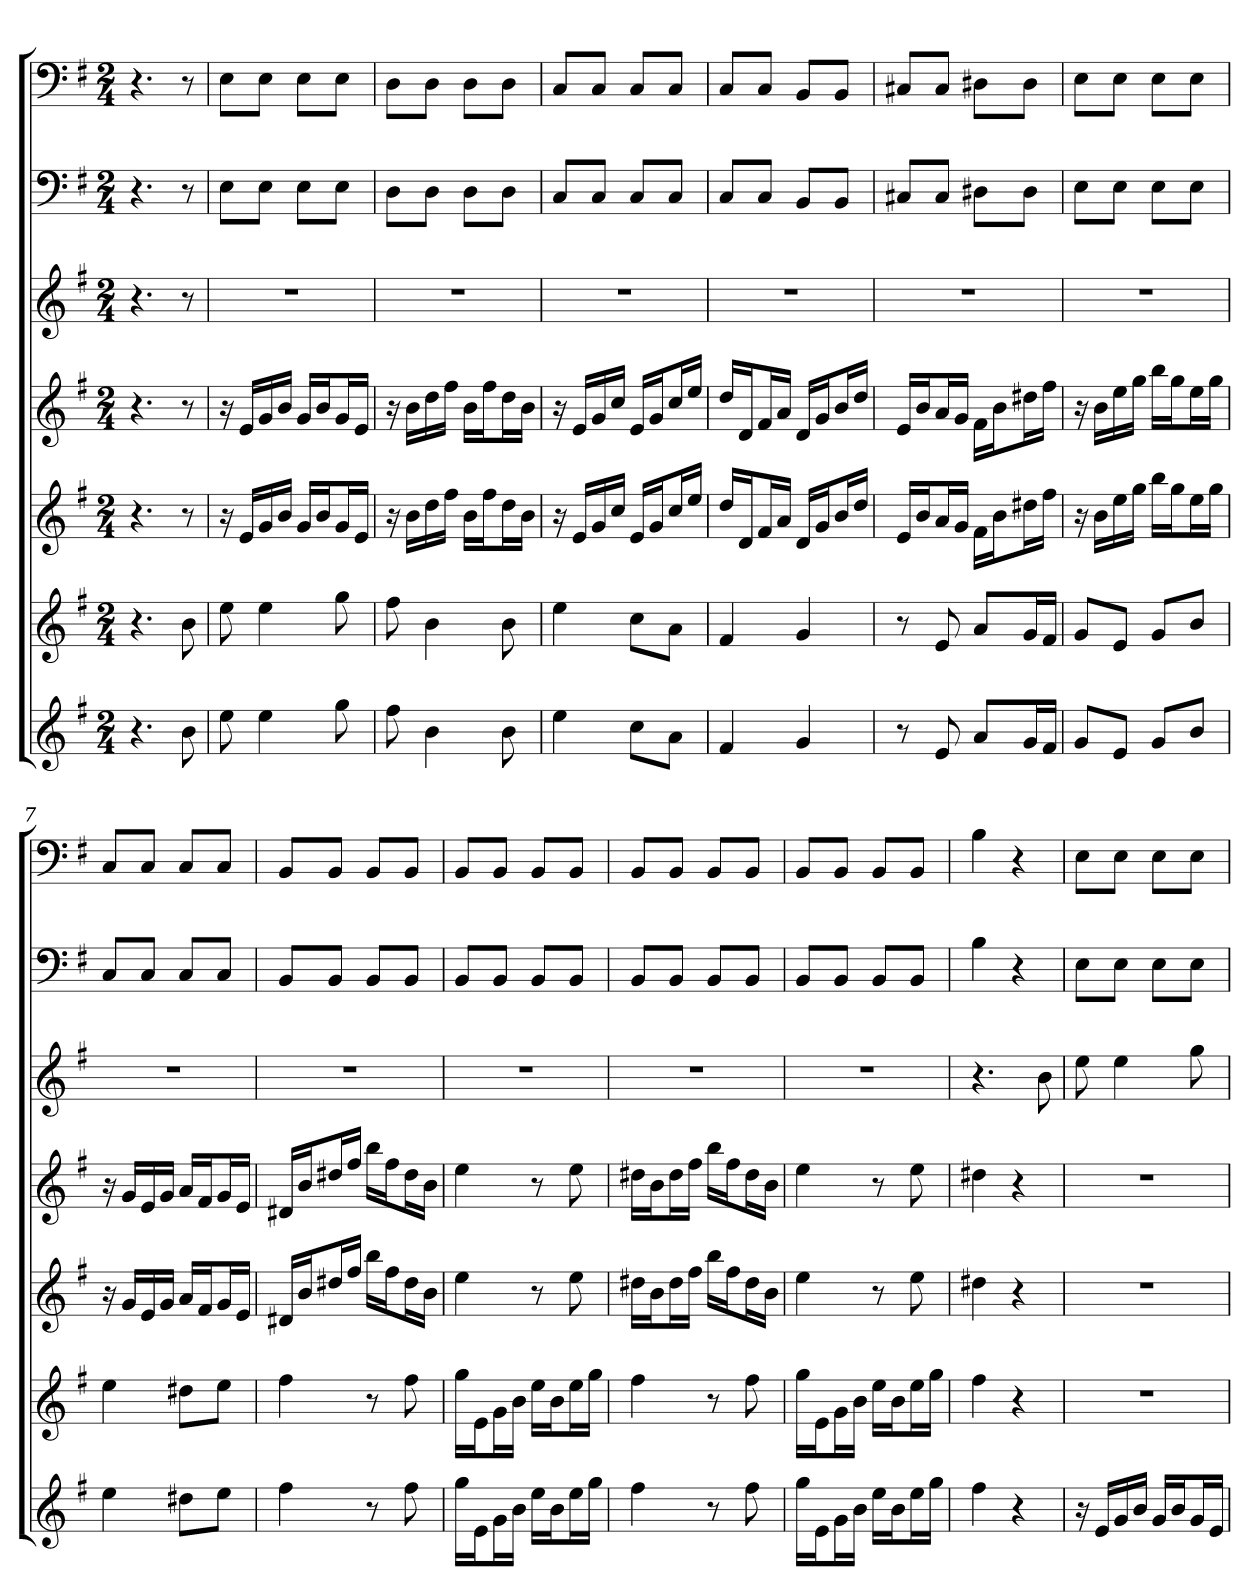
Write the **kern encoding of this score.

**kern	**kern	**kern	**kern	**kern	**kern	**kern
*part7	*part6	*part5	*part4	*part3	*part2	*part1
*staff7	*staff6	*staff5	*staff4	*staff3	*staff2	*staff1
*	*	*	*	*	*clefF4	*clefF4
*k[f#]	*k[f#]	*k[f#]	*k[f#]	*k[f#]	*k[f#]	*k[f#]
*e:	*e:	*e:	*e:	*e:	*e:	*e:
*M2/4	*M2/4	*M2/4	*M2/4	*M2/4	*M2/4	*M2/4
=	=	=	=	=	=	=
4.r	4.r	4.r	4.r	4.r	4.r	4.r
8b	8b	8r	8r	8r	8r	8r
=1	=1	=1	=1	=1	=1	=1
8ee	8ee	16r	16r	2r	8E\L	8E\L
.	.	16eLL	16eLL	.	.	.
4ee	4ee	16g	16g	.	8E\J	8E\J
.	.	16bJJ	16bJJ	.	.	.
.	.	16gLL	16gLL	.	8E\L	8E\L
.	.	16bJ	16bJ	.	.	.
8gg	8gg	16gL	16gL	.	8E\J	8E\J
.	.	16eJJ	16eJJ	.	.	.
=2	=2	=2	=2	=2	=2	=2
8ff#	8ff#	16r	16r	2r	8D\L	8D\L
.	.	16bLL	16bLL	.	.	.
4b	4b	16dd	16dd	.	8D\J	8D\J
.	.	16ff#JJ	16ff#JJ	.	.	.
.	.	16bLL	16bLL	.	8D\L	8D\L
.	.	16ff#J	16ff#J	.	.	.
8b	8b	16ddL	16ddL	.	8D\J	8D\J
.	.	16bJJ	16bJJ	.	.	.
=3	=3	=3	=3	=3	=3	=3
4ee	4ee	16r	16r	2r	8C/L	8C/L
.	.	16eLL	16eLL	.	.	.
.	.	16g	16g	.	8C/J	8C/J
.	.	16ccJJ	16ccJJ	.	.	.
8ccL	8ccL	16eLL	16eLL	.	8C/L	8C/L
.	.	16gJ	16gJ	.	.	.
8aJ	8aJ	16ccL	16ccL	.	8C/J	8C/J
.	.	16eeJJ	16eeJJ	.	.	.
=4	=4	=4	=4	=4	=4	=4
4f#	4f#	16ddLL	16ddLL	2r	8C/L	8C/L
.	.	16dJ	16dJ	.	.	.
.	.	16f#L	16f#L	.	8C/J	8C/J
.	.	16aJJ	16aJJ	.	.	.
4g	4g	16dLL	16dLL	.	8BB/L	8BB/L
.	.	16gJ	16gJ	.	.	.
.	.	16bL	16bL	.	8BB/J	8BB/J
.	.	16ddJJ	16ddJJ	.	.	.
=5	=5	=5	=5	=5	=5	=5
8r	8r	16eLL	16eLL	2r	8C#X/L	8C#X/L
.	.	16bJ	16bJ	.	.	.
8e	8e	16aL	16aL	.	8C#/J	8C#/J
.	.	16gJJ	16gJJ	.	.	.
8aL	8aL	16f#LL	16f#LL	.	8D#X\L	8D#X\L
.	.	16bJ	16bJ	.	.	.
16gL	16gL	16dd#XL	16dd#XL	.	8D#\J	8D#\J
16f#JJ	16f#JJ	16ff#JJ	16ff#JJ	.	.	.
=6	=6	=6	=6	=6	=6	=6
8gL	8gL	16r	16r	2r	8E\L	8E\L
.	.	16bLL	16bLL	.	.	.
8eJ	8eJ	16ee	16ee	.	8E\J	8E\J
.	.	16ggJJ	16ggJJ	.	.	.
8gL	8gL	16bbLL	16bbLL	.	8E\L	8E\L
.	.	16ggJ	16ggJ	.	.	.
8bJ	8bJ	16eeL	16eeL	.	8E\J	8E\J
.	.	16ggJJ	16ggJJ	.	.	.
=7	=7	=7	=7	=7	=7	=7
4ee	4ee	16r	16r	2r	8C/L	8C/L
.	.	16gLL	16gLL	.	.	.
.	.	16e	16e	.	8C/J	8C/J
.	.	16gJJ	16gJJ	.	.	.
8dd#XL	8dd#XL	16aLL	16aLL	.	8C/L	8C/L
.	.	16f#J	16f#J	.	.	.
8eeJ	8eeJ	16gL	16gL	.	8C/J	8C/J
.	.	16eJJ	16eJJ	.	.	.
=8	=8	=8	=8	=8	=8	=8
4ff#	4ff#	16d#XLL	16d#XLL	2r	8BB/L	8BB/L
.	.	16bJ	16bJ	.	.	.
.	.	16dd#XL	16dd#XL	.	8BB/J	8BB/J
.	.	16ff#JJ	16ff#JJ	.	.	.
8r	8r	16bbLL	16bbLL	.	8BB/L	8BB/L
.	.	16ff#J	16ff#J	.	.	.
8ff#	8ff#	16dd#L	16dd#L	.	8BB/J	8BB/J
.	.	16bJJ	16bJJ	.	.	.
=9	=9	=9	=9	=9	=9	=9
16ggLL	16ggLL	4ee	4ee	2r	8BB/L	8BB/L
16eJ	16eJ	.	.	.	.	.
16gL	16gL	.	.	.	8BB/J	8BB/J
16bJJ	16bJJ	.	.	.	.	.
16eeLL	16eeLL	8r	8r	.	8BB/L	8BB/L
16bJ	16bJ	.	.	.	.	.
16eeL	16eeL	8ee	8ee	.	8BB/J	8BB/J
16ggJJ	16ggJJ	.	.	.	.	.
=10	=10	=10	=10	=10	=10	=10
4ff#	4ff#	16dd#XLL	16dd#XLL	2r	8BB/L	8BB/L
.	.	16bJ	16bJ	.	.	.
.	.	16dd#L	16dd#L	.	8BB/J	8BB/J
.	.	16ff#JJ	16ff#JJ	.	.	.
8r	8r	16bbLL	16bbLL	.	8BB/L	8BB/L
.	.	16ff#J	16ff#J	.	.	.
8ff#	8ff#	16dd#L	16dd#L	.	8BB/J	8BB/J
.	.	16bJJ	16bJJ	.	.	.
=11	=11	=11	=11	=11	=11	=11
16ggLL	16ggLL	4ee	4ee	2r	8BB/L	8BB/L
16eJ	16eJ	.	.	.	.	.
16gL	16gL	.	.	.	8BB/J	8BB/J
16bJJ	16bJJ	.	.	.	.	.
16eeLL	16eeLL	8r	8r	.	8BB/L	8BB/L
16bJ	16bJ	.	.	.	.	.
16eeL	16eeL	8ee	8ee	.	8BB/J	8BB/J
16ggJJ	16ggJJ	.	.	.	.	.
=12	=12	=12	=12	=12	=12	=12
4ff#	4ff#	4dd#X	4dd#X	4.r	4B	4B
4r	4r	4r	4r	.	4r	4r
.	.	.	.	8b	.	.
=13	=13	=13	=13	=13	=13	=13
16r	2r	2r	2r	8ee	8E\L	8E\L
16eLL	.	.	.	.	.	.
16g	.	.	.	4ee	8E\J	8E\J
16bJJ	.	.	.	.	.	.
16gLL	.	.	.	.	8E\L	8E\L
16bJ	.	.	.	.	.	.
16gL	.	.	.	8gg	8E\J	8E\J
16eJJ	.	.	.	.	.	.
=	=	=	=	=	=	=
*-	*-	*-	*-	*-	*-	*-
